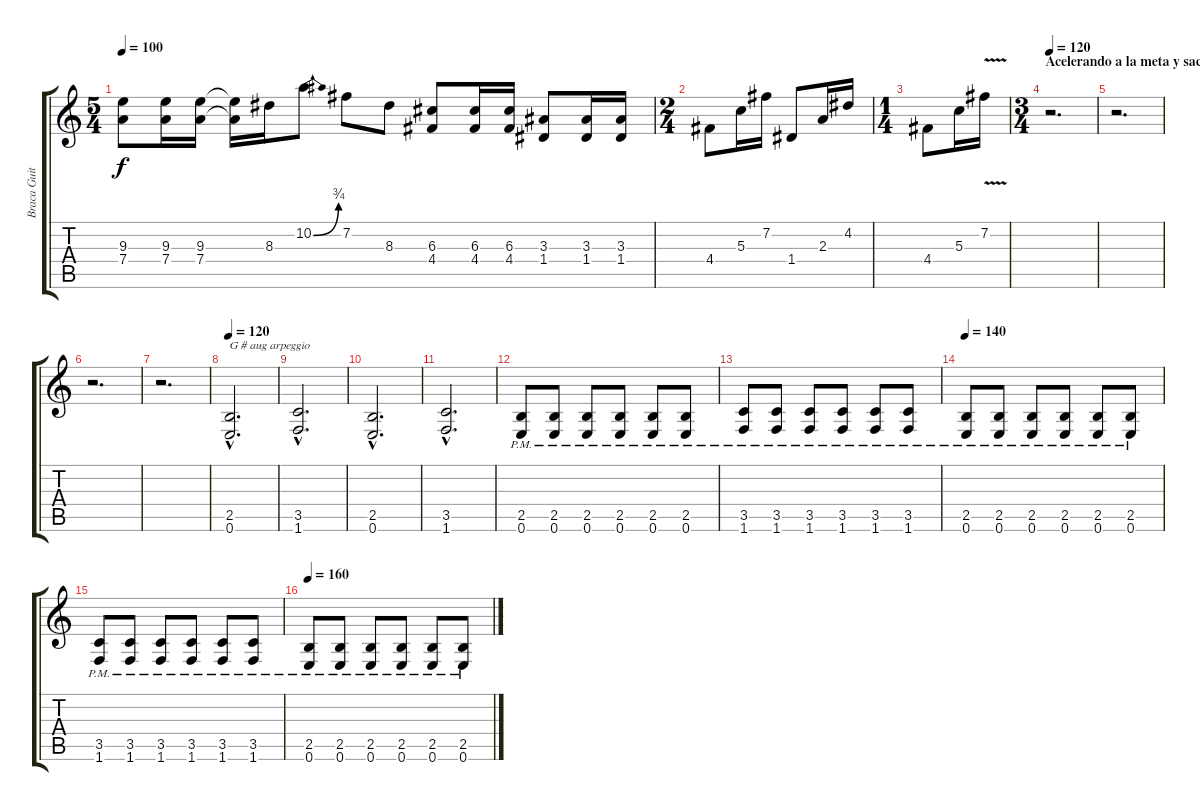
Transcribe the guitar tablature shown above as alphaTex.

\track ("Braca Guitarra principal" "Braca Guit") {instrument distortionguitar}
\staff {score tabs}
\tuning (E4 B3 G3 D3 A2 E2) {hide}
\ts (5 4)
\tempo 100
\clef g2
\ks c
(9.3 7.4).8{dy f} (9.3 7.4).16 (9.3 7.4).16 (9.3{t} 7.4{t}).16 8.3.16 10.2{be (bend 0 0 60 3)}.8 7.2.8 8.3.8 (6.3 4.4).8 (6.3 4.4).16 (6.3 4.4).16 (3.3 1.4).8 (3.3 1.4).16 (3.3 1.4).16 |
\ts (2 4)
4.4.8 5.3.16 7.2.16 1.4.8 2.3.16 4.2.16 |
\ts (1 4)
4.4.8 5.3.16 7.2{v}.16 |
\ts (3 4)
\section ("" "Acelerando a la meta y sacando el 1 lugar")
\tempo 120
r.2{d} |
r.2{d} |
r.2{d} |
r.2{d} |
\tempo 120
(2.5{hac} 0.6{hac}).2{d txt "G # aug arpeggio" instrument electricguitarjazz} |
(3.5{hac} 1.6{hac}).2{d} |
(2.5{hac} 0.6{hac}).2{d} |
(3.5{hac} 1.6{hac}).2{d} |
(2.5{pm} 0.6{pm}).8{instrument distortionguitar} (2.5{pm} 0.6{pm}).8 (2.5{pm} 0.6{pm}).8 (2.5{pm} 0.6{pm}).8 (2.5{pm} 0.6{pm}).8 (2.5{pm} 0.6{pm}).8 |
(3.5{pm} 1.6{pm}).8 (3.5{pm} 1.6{pm}).8 (3.5{pm} 1.6{pm}).8 (3.5{pm} 1.6{pm}).8 (3.5{pm} 1.6{pm}).8 (3.5{pm} 1.6{pm}).8 |
\tempo 140
(2.5{pm} 0.6{pm}).8 (2.5{pm} 0.6{pm}).8 (2.5{pm} 0.6{pm}).8 (2.5{pm} 0.6{pm}).8 (2.5{pm} 0.6{pm}).8 (2.5{pm} 0.6{pm}).8 |
(3.5{pm} 1.6{pm}).8 (3.5{pm} 1.6{pm}).8 (3.5{pm} 1.6{pm}).8 (3.5{pm} 1.6{pm}).8 (3.5{pm} 1.6{pm}).8 (3.5{pm} 1.6{pm}).8 |
\tempo 160
(2.5{pm} 0.6{pm}).8 (2.5{pm} 0.6{pm}).8 (2.5{pm} 0.6{pm}).8 (2.5{pm} 0.6{pm}).8 (2.5{pm} 0.6{pm}).8 (2.5{pm} 0.6{pm}).8
